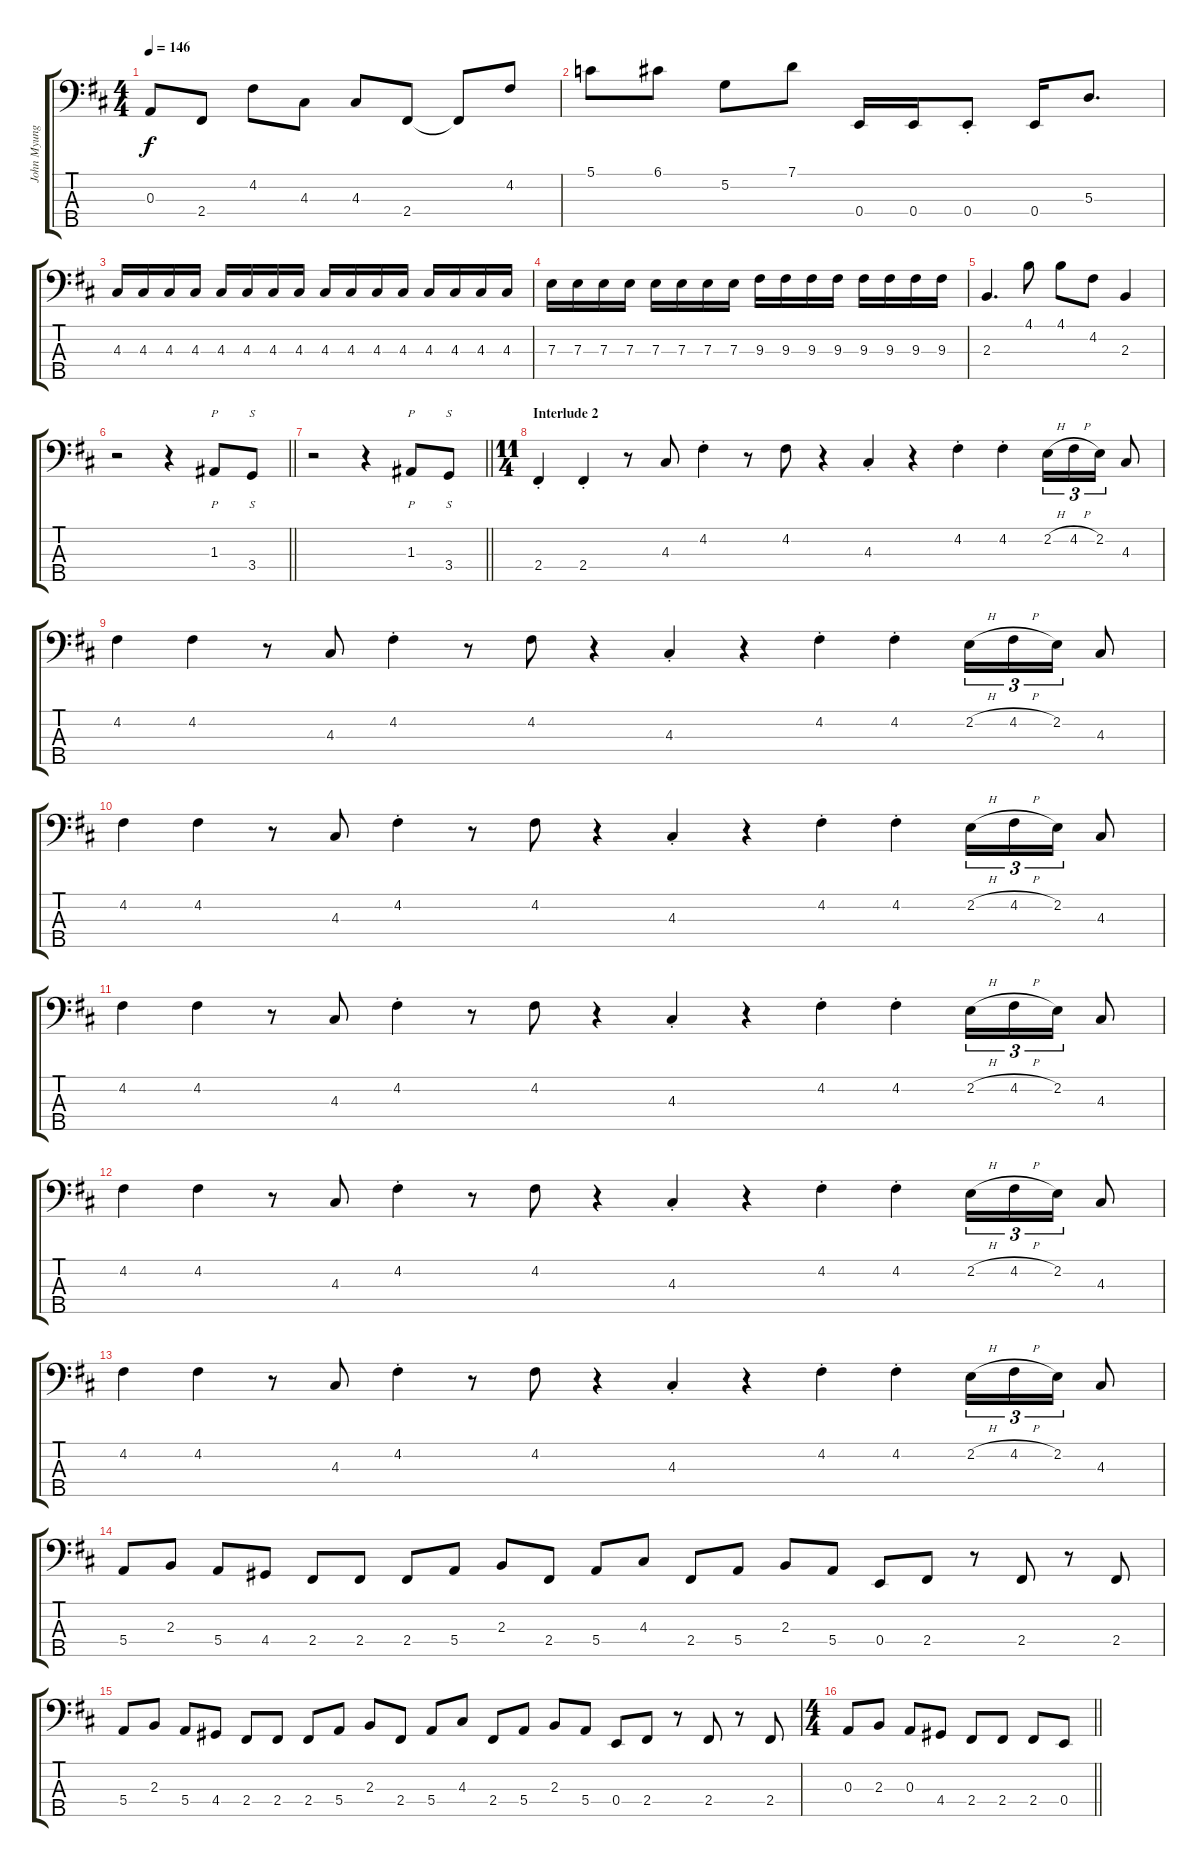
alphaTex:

\track ("John Myung Bass" "John Myung") {instrument electricbassfinger}
\staff {score tabs}
\tuning (G2 D2 A1 E1 B0) {hide}
\ts (4 4)
\tempo 146
\clef f4
\ks bminor
0.3{t}.8{dy f} 2.4.8 4.2.8 4.3.8 4.3.8 2.4.8 2.4{t}.8 4.2.8 |
5.1.8 6.1.8 5.2.8 7.1.8 0.4.16 0.4.16 0.4{st}.8 0.4.16 5.3.8{d} |
4.3.16 4.3.16 4.3.16 4.3.16 4.3.16 4.3.16 4.3.16 4.3.16 4.3.16 4.3.16 4.3.16 4.3.16 4.3.16 4.3.16 4.3.16 4.3.16 |
7.3.16 7.3.16 7.3.16 7.3.16 7.3.16 7.3.16 7.3.16 7.3.16 9.3.16 9.3.16 9.3.16 9.3.16 9.3.16 9.3.16 9.3.16 9.3.16 |
2.3.4{d} 4.1.8 4.1.8 4.2.8 2.3.4 |
\barLineRight lightlight
r.2 r.4 1.3.8{p} 3.4.8{s} |
\barLineRight lightlight
r.2 r.4 1.3.8{p} 3.4.8{s} |
\ts (11 4)
\section ("" "Interlude 2")
2.4{st}.4 2.4{st}.4 r.8 4.3.8 4.2{st}.4 r.8 4.2.8 r.4 4.3{st}.4 r.4 4.2{st}.4 4.2{st}.4 2.2{h}.16{tu (3 2)} 4.2{h}.16{tu (3 2)} 2.2.16{tu (3 2)} 4.3.8 |
4.2.4 4.2.4 r.8 4.3.8 4.2{st}.4 r.8 4.2.8 r.4 4.3{st}.4 r.4 4.2{st}.4 4.2{st}.4 2.2{h}.16{tu (3 2)} 4.2{h}.16{tu (3 2)} 2.2.16{tu (3 2)} 4.3.8 |
4.2.4 4.2.4 r.8 4.3.8 4.2{st}.4 r.8 4.2.8 r.4 4.3{st}.4 r.4 4.2{st}.4 4.2{st}.4 2.2{h}.16{tu (3 2)} 4.2{h}.16{tu (3 2)} 2.2.16{tu (3 2)} 4.3.8 |
4.2.4 4.2.4 r.8 4.3.8 4.2{st}.4 r.8 4.2.8 r.4 4.3{st}.4 r.4 4.2{st}.4 4.2{st}.4 2.2{h}.16{tu (3 2)} 4.2{h}.16{tu (3 2)} 2.2.16{tu (3 2)} 4.3.8 |
4.2.4 4.2.4 r.8 4.3.8 4.2{st}.4 r.8 4.2.8 r.4 4.3{st}.4 r.4 4.2{st}.4 4.2{st}.4 2.2{h}.16{tu (3 2)} 4.2{h}.16{tu (3 2)} 2.2.16{tu (3 2)} 4.3.8 |
4.2.4 4.2.4 r.8 4.3.8 4.2{st}.4 r.8 4.2.8 r.4 4.3{st}.4 r.4 4.2{st}.4 4.2{st}.4 2.2{h}.16{tu (3 2)} 4.2{h}.16{tu (3 2)} 2.2.16{tu (3 2)} 4.3.8 |
5.4.8 2.3.8 5.4.8 4.4.8 2.4.8 2.4.8 2.4.8 5.4.8 2.3.8 2.4.8 5.4.8 4.3.8 2.4.8 5.4.8 2.3.8 5.4.8 0.4.8 2.4.8 r.8 2.4.8 r.8 2.4.8 |
5.4.8 2.3.8 5.4.8 4.4.8 2.4.8 2.4.8 2.4.8 5.4.8 2.3.8 2.4.8 5.4.8 4.3.8 2.4.8 5.4.8 2.3.8 5.4.8 0.4.8 2.4.8 r.8 2.4.8 r.8 2.4.8 |
\ts (4 4)
\barLineRight lightlight
0.3.8 2.3.8 0.3.8 4.4.8 2.4.8 2.4.8 2.4.8 0.4.8
